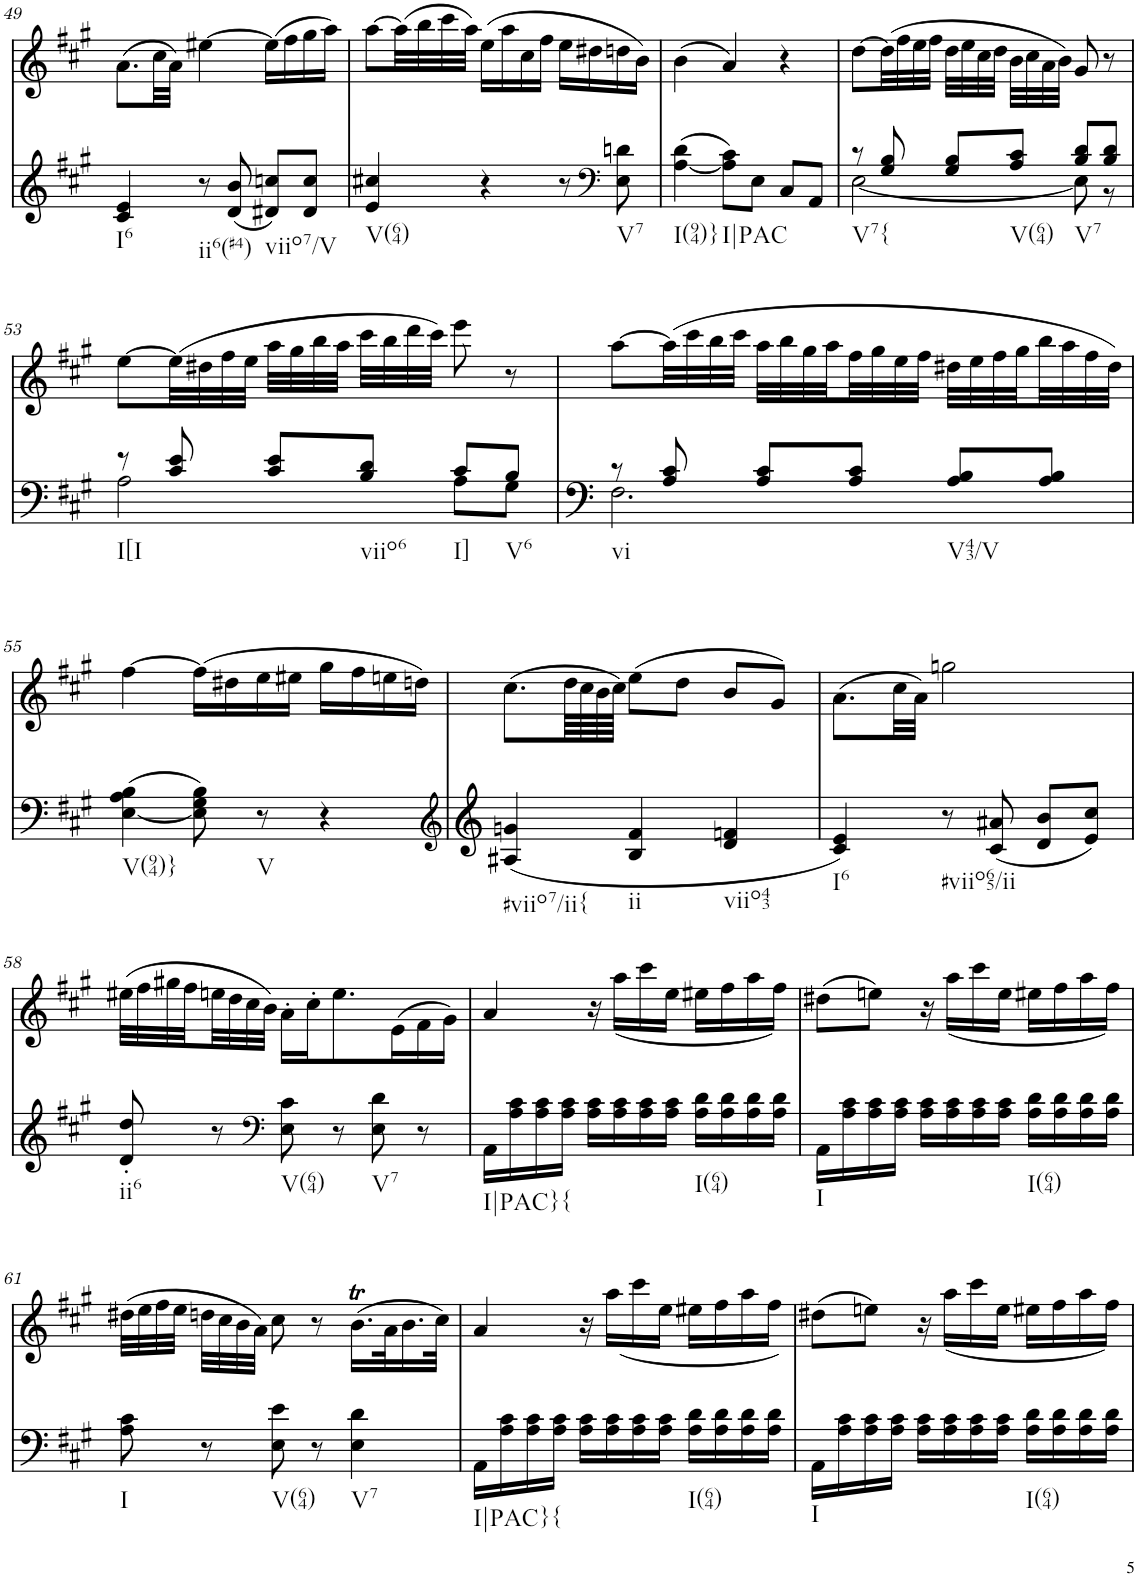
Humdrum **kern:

**kern	**kern
*part2	*part1
*staff2	*staff1
*I"Piano, unbenannt	*I"Piano, unbenannt
*I'Pno	*I'Pno
!!LO:PB:g=z
*clefG2	*clefG2
*k[f#c#g#]	*k[f#c#g#]
*M3/4	*M3/4
=49	=49
!LO:TX:b:t=I6	!
4c#/ 4e/	(8.a\L
.	32cc#\LL
.	32a\JJJ)
!LO:TX:b:t=ii6(#4)	!
8r	[4ee#X\
(8d/ 8b/	.
!LO:TX:b:t=viio7/V	!
8d#X/ 8ccn/L)	(16ee#\LL]
.	16ff#\
8d#/ 8cc/J	16gg#\
.	16aa\JJ)
=50	=50
!LO:TX:b:t=V(64)	!
4e/ 4cc#X/	[8aa\L
.	(32aa\LL]
.	32bb\
.	32ccc#\
.	32aa\JJJ)
4r	(16ee\LL
.	16aa\
.	16cc#\
.	16ff#\JJ
8r	16ee\LL
.	16dd#X\
*clefF4	*
!LO:TX:b:t=V7	!
8E\ 8dn\	16ddn\
.	16b\JJ)
=51	=51
!LO:TX:b:t=I(94)}	!
(>[4A\ 4d\	(4b\
!LO:TX:b:t=I|PAC	!
8A\] 8c#\L)	4a/)
8E\J	.
8C#/L	4r
8AA/J	.
=52	=52
*^	*
!LO:TX:b:t=V7{	!	!
8r	[2E\	[8dd\L
8G#/ 8B/	.	(32dd\LL]
.	.	32ff#\
.	.	32ee\
.	.	32ff#\JJJ
8G#/ 8B/L	.	32dd\LLL
.	.	32ee\
.	.	32cc#\
.	.	32dd\JJJ
!LO:TX:b:t=V(64)	!	!
8A/ 8c#/J	.	32b\LLL
.	.	32cc#\
.	.	32a\
.	.	32b\JJJ)
!LO:TX:b:t=V7	!	!
8B/ 8d/L	8E\]	8g#/
8B/ 8d/J	8r	8r
!!LO:LB:g=z
=53	=53	=53
!LO:TX:b:t=I[I	!	!
8r	2A\	[8ee\L
8c#/ 8e/	.	(32ee\LL]
.	.	32dd#X\
.	.	32ff#\
.	.	32ee\JJJ
8c#/ 8e/L	.	32aa\LLL
.	.	32gg#\
.	.	32bb\
.	.	32aa\JJJ
!LO:TX:b:t=viio6	!	!
8B/ 8d/J	.	32ccc#\LLL
.	.	32bb\
.	.	32ddd\
.	.	32ccc#\JJJ)
!LO:TX:b:t=I]	!	!
8c#/L	8A\L	8eee\
!LO:TX:b:t=V6	!	!
8B/J	8G#\J	8r
=54	=54	=54
!LO:TX:b:t=vi	!	!
8r	2.F#\	[8aa\L
8A/ 8c#/	.	(32aa\LL]
.	.	32ccc#\
.	.	32bb\
.	.	32ccc#\JJJ
8A/ 8c#/L	.	32aa\LLL
.	.	32bb\
.	.	32gg#\
.	.	32aa\
8A/ 8c#/J	.	32ff#\
.	.	32gg#\
.	.	32ee\
.	.	32ff#\JJJ
!LO:TX:b:t=V43/V	!	!
8A/ 8B/L	.	32dd#X\LLL
.	.	32ee\
.	.	32ff#\
.	.	32gg#\
8A/ 8B/J	.	32bb\
.	.	32aa\
.	.	32ff#\
.	.	32dd#\JJJ)
*v	*v	*
!!LO:LB:g=z
=55	=55
!LO:TX:b:t=V(94)}	!
(>[4E\ 4A\ 4B\	[4ff#\
8E\] 8G#\ 8B\)	(16ff#\LL]
.	16dd#X\
!LO:TX:b:t=V	!
8r	16ee\
.	16ee#X\JJ
4r	16gg#\LL
.	16ff#\
.	16een\
.	16ddn\JJ)
=56	=56
*clefG2	*
!LO:TX:b:t=#viio7/ii{	!
(4A#X/ 4gn/	(8.cc#\L
.	64dd\LLL
.	64cc#\
.	64b\
.	64cc#\JJJJ)
!LO:TX:b:t=ii	!
4B/ 4f#/	(8ee\L
.	8dd\J
!LO:TX:b:t=viio43	!
4d/ 4fn/	8b/L
.	8g#/J)
=57	=57
!LO:TX:b:t=I6	!
4c#/ 4e/)	(8.a\L
.	32cc#\LL
.	32a\JJJ)
!LO:TX:b:t=#viio65/ii	!
8r	2ggn\
(8c#/ 8a#X/	.
8d/ 8b/L	.
8e/ 8cc#/J)	.
!!LO:LB:g=z
=58	=58
!LO:TX:b:t=ii6	!
8d/' 8dd/'	(32ee#X\LLL
.	32ff#\
.	32gg#X\
.	32ff#\
8r	32een\
.	32dd\
.	32cc#\
.	32b\JJJ)
*clefF4	*
!LO:TX:b:t=V(64)	!
8E\ 8c#\	16a'\LL
.	16cc#'\J
8r	8.ee\
!LO:TX:b:t=V7	!
8E\ 8d\	.
.	(16e\L
8r	16f#\
.	16g#\JJ)
=59	=59
!LO:TX:b:t=I|PAC}{	!
16AA\LL	4a/
16A\ 16c#\	.
16A\ 16c#\	.
16A\ 16c#\JJ	.
16A\ 16c#\LL	16r
16A\ 16c#\	(<16aa\LL
16A\ 16c#\	16ccc#\
16A\ 16c#\JJ	16ee\JJ
!LO:TX:b:t=I(64)	!
16A\ 16d\LL	16ee#X\LL
16A\ 16d\	16ff#\
16A\ 16d\	16aa\
16A\ 16d\JJ	16ff#\JJ)
=60	=60
!LO:TX:b:t=I	!
16AA\LL	(8dd#X\L
16A\ 16c#\	.
16A\ 16c#\	8een\J)
16A\ 16c#\JJ	.
16A\ 16c#\LL	16r
16A\ 16c#\	(<16aa\LL
16A\ 16c#\	16ccc#\
16A\ 16c#\JJ	16ee\JJ
!LO:TX:b:t=I(64)	!
16A\ 16d\LL	16ee#X\LL
16A\ 16d\	16ff#\
16A\ 16d\	16aa\
16A\ 16d\JJ	16ff#\JJ)
!!LO:LB:g=z
=61	=61
!LO:TX:b:t=I	!
8A\ 8c#\	(32dd#X\LLL
.	32ee\
.	32ff#\
.	32ee\JJJ
8r	32ddn\LLL
.	32cc#\
.	32b\
.	32a\JJJ)
!LO:TX:b:t=V(64)	!
8E\ 8e\	8cc#\
8r	8r
!LO:TX:b:t=V7	!
4E\ 4d\	(16.bT\LL
.	32a\K
.	16.b\
.	32cc#\JJk)
=62	=62
!LO:TX:b:t=I|PAC}{	!
16AA\LL	4a/
16A\ 16c#\	.
16A\ 16c#\	.
16A\ 16c#\JJ	.
16A\ 16c#\LL	16r
16A\ 16c#\	(<16aa\LL
16A\ 16c#\	16ccc#\
16A\ 16c#\JJ	16ee\JJ
!LO:TX:b:t=I(64)	!
16A\ 16d\LL	16ee#X\LL
16A\ 16d\	16ff#\
16A\ 16d\	16aa\
16A\ 16d\JJ	16ff#\JJ)
=63	=63
!LO:TX:b:t=I	!
16AA\LL	(8dd#X\L
16A\ 16c#\	.
16A\ 16c#\	8een\J)
16A\ 16c#\JJ	.
16A\ 16c#\LL	16r
16A\ 16c#\	(<16aa\LL
16A\ 16c#\	16ccc#\
16A\ 16c#\JJ	16ee\JJ
!LO:TX:b:t=I(64)	!
16A\ 16d\LL	16ee#X\LL
16A\ 16d\	16ff#\
16A\ 16d\	16aa\
16A\ 16d\JJ	16ff#\JJ)
=	=
*-	*-
